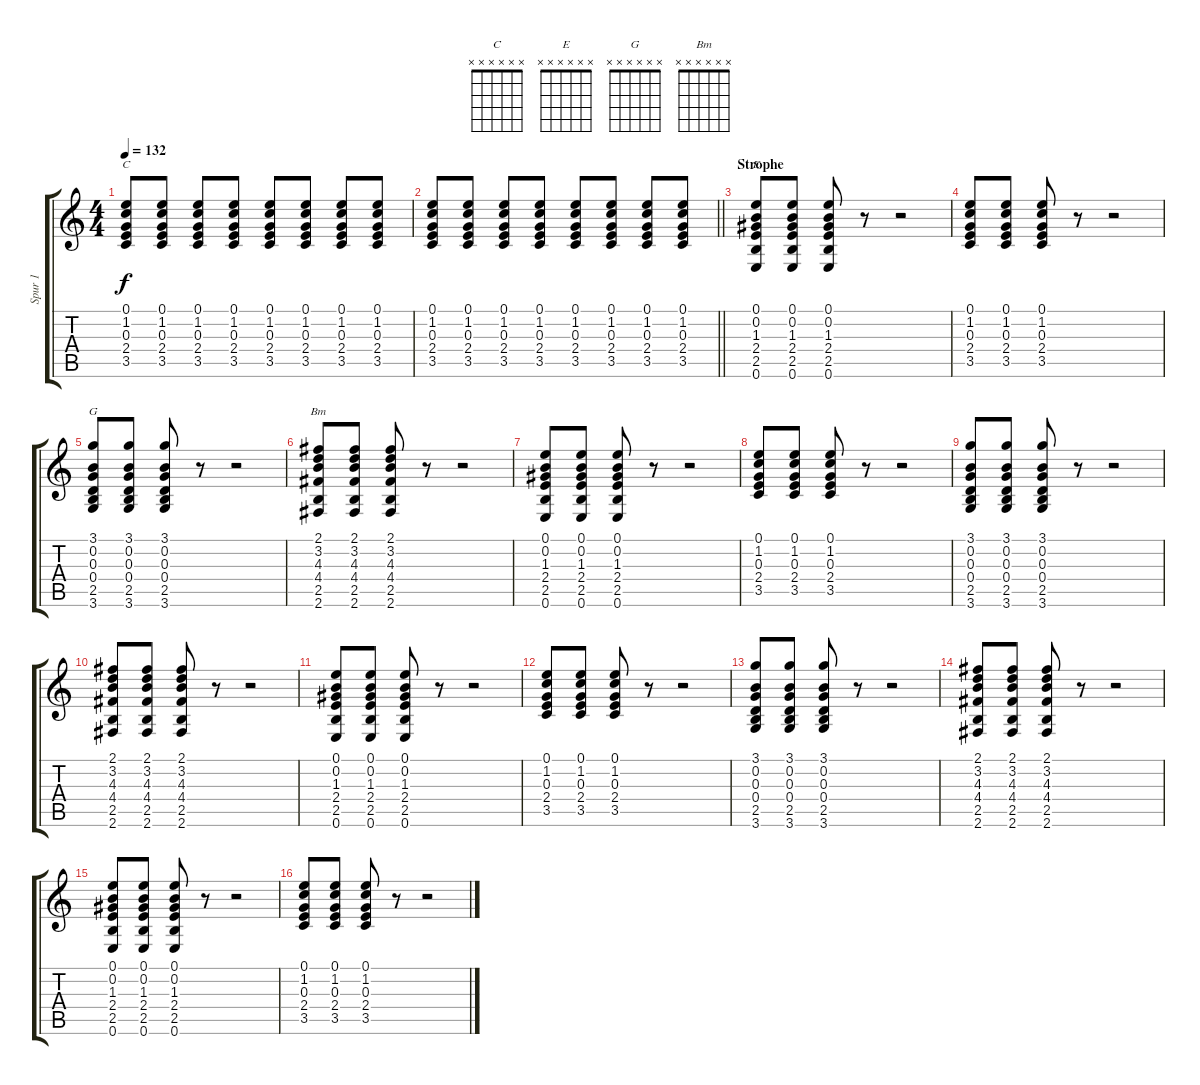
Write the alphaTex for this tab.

\track ("Spur 1" "Spur 1") {instrument acousticguitarsteel}
\staff {score tabs}
\tuning (E4 B3 G3 D3 A2 E2) {hide}
\chord ("C" x x x x x x) {firstfret 0}
\chord ("E" x x x x x x) {firstfret 0}
\chord ("G" x x x x x x) {firstfret 0}
\chord ("Bm" x x x x x x) {firstfret 0}
\ts (4 4)
\tempo 132
\clef g2
\ks c
(0.1 1.2 0.3 2.4 3.5).8{ch "C" dy f} (0.1 1.2 0.3 2.4 3.5).8 (0.1 1.2 0.3 2.4 3.5).8 (0.1 1.2 0.3 2.4 3.5).8 (0.1 1.2 0.3 2.4 3.5).8 (0.1 1.2 0.3 2.4 3.5).8 (0.1 1.2 0.3 2.4 3.5).8 (0.1 1.2 0.3 2.4 3.5).8 |
\barLineRight lightlight
(0.1 1.2 0.3 2.4 3.5).8 (0.1 1.2 0.3 2.4 3.5).8 (0.1 1.2 0.3 2.4 3.5).8 (0.1 1.2 0.3 2.4 3.5).8 (0.1 1.2 0.3 2.4 3.5).8 (0.1 1.2 0.3 2.4 3.5).8 (0.1 1.2 0.3 2.4 3.5).8 (0.1 1.2 0.3 2.4 3.5).8 |
\section ("" "Strophe")
(0.1 0.2 1.3 2.4 2.5 0.6).8{ch "E"} (0.1 0.2 1.3 2.4 2.5 0.6).8 (0.1 0.2 1.3 2.4 2.5 0.6).8 r.8 r.2 |
(0.1 1.2 0.3 2.4 3.5).8 (0.1 1.2 0.3 2.4 3.5).8 (0.1 1.2 0.3 2.4 3.5).8 r.8 r.2 |
(3.1 0.2 0.3 0.4 2.5 3.6).8{ch "G"} (3.1 0.2 0.3 0.4 2.5 3.6).8 (3.1 0.2 0.3 0.4 2.5 3.6).8 r.8 r.2 |
(2.1 3.2 4.3 4.4 2.5 2.6).8{ch "Bm"} (2.1 3.2 4.3 4.4 2.5 2.6).8 (2.1 3.2 4.3 4.4 2.5 2.6).8 r.8 r.2 |
(0.1 0.2 1.3 2.4 2.5 0.6).8 (0.1 0.2 1.3 2.4 2.5 0.6).8 (0.1 0.2 1.3 2.4 2.5 0.6).8 r.8 r.2 |
(0.1 1.2 0.3 2.4 3.5).8 (0.1 1.2 0.3 2.4 3.5).8 (0.1 1.2 0.3 2.4 3.5).8 r.8 r.2 |
(3.1 0.2 0.3 0.4 2.5 3.6).8 (3.1 0.2 0.3 0.4 2.5 3.6).8 (3.1 0.2 0.3 0.4 2.5 3.6).8 r.8 r.2 |
(2.1 3.2 4.3 4.4 2.5 2.6).8 (2.1 3.2 4.3 4.4 2.5 2.6).8 (2.1 3.2 4.3 4.4 2.5 2.6).8 r.8 r.2 |
(0.1 0.2 1.3 2.4 2.5 0.6).8 (0.1 0.2 1.3 2.4 2.5 0.6).8 (0.1 0.2 1.3 2.4 2.5 0.6).8 r.8 r.2 |
(0.1 1.2 0.3 2.4 3.5).8 (0.1 1.2 0.3 2.4 3.5).8 (0.1 1.2 0.3 2.4 3.5).8 r.8 r.2 |
(3.1 0.2 0.3 0.4 2.5 3.6).8 (3.1 0.2 0.3 0.4 2.5 3.6).8 (3.1 0.2 0.3 0.4 2.5 3.6).8 r.8 r.2 |
(2.1 3.2 4.3 4.4 2.5 2.6).8 (2.1 3.2 4.3 4.4 2.5 2.6).8 (2.1 3.2 4.3 4.4 2.5 2.6).8 r.8 r.2 |
(0.1 0.2 1.3 2.4 2.5 0.6).8 (0.1 0.2 1.3 2.4 2.5 0.6).8 (0.1 0.2 1.3 2.4 2.5 0.6).8 r.8 r.2 |
(0.1 1.2 0.3 2.4 3.5).8 (0.1 1.2 0.3 2.4 3.5).8 (0.1 1.2 0.3 2.4 3.5).8 r.8 r.2
